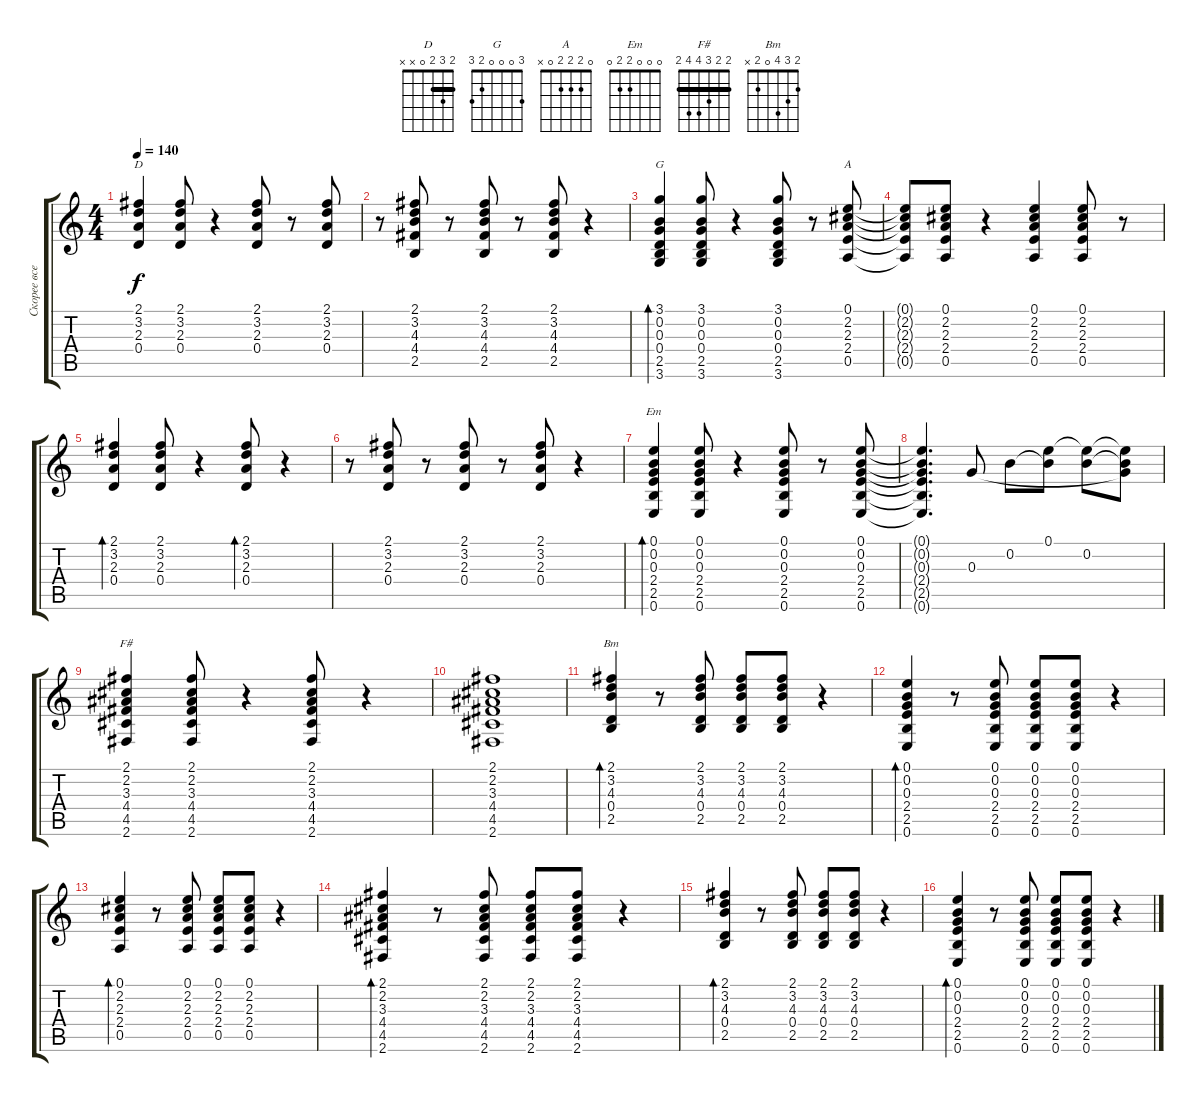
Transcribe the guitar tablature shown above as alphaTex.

\track ("Скорее всего Питеренко" "Скорее все") {instrument acousticguitarsteel}
\staff {score tabs}
\tuning (E4 B3 G3 D3 A2 E2) {hide}
\chord ("D" 2 3 2 0 x x) {barre 2}
\chord ("G" 3 0 0 0 2 3)
\chord ("A" 0 2 2 2 0 x)
\chord ("Em" 0 0 0 2 2 0)
\chord ("F#" 2 2 3 4 4 2) {barre 2}
\chord ("Bm" 2 3 4 0 2 x)
\ts (4 4)
\tempo 140
\clef g2
\ks c
(2.1 3.2 2.3 0.4).4{ch "D" dy f} (2.1 3.2 2.3 0.4).8 r.4 (2.1 3.2 2.3 0.4).8 r.8 (2.1 3.2 2.3 0.4).8 |
r.8 (2.1 3.2 4.3 4.4 2.5).8 r.8 (2.1 3.2 4.3 4.4 2.5).8 r.8 (2.1 3.2 4.3 4.4 2.5).8 r.4 |
(3.1 0.2 0.3 0.4 2.5 3.6).4{bd 120 ch "G"} (3.1 0.2 0.3 0.4 2.5 3.6).8 r.4 (3.1 0.2 0.3 0.4 2.5 3.6).8 r.8 (0.1 2.2 2.3 2.4 0.5).8{ch "A"} |
(0.1{t} 2.2{t} 2.3{t} 2.4{t} 0.5{t}).8 (0.1 2.2 2.3 2.4 0.5).8 r.4 (0.1 2.2 2.3 2.4 0.5).4 (0.1 2.2 2.3 2.4 0.5).8 r.8 |
(2.1 3.2 2.3 0.4).4{bd 120} (2.1 3.2 2.3 0.4).8 r.4 (2.1 3.2 2.3 0.4).8{bd 120} r.4 |
r.8 (2.1 3.2 2.3 0.4).8 r.8 (2.1 3.2 2.3 0.4).8 r.8 (2.1 3.2 2.3 0.4).8 r.4 |
(0.1 0.2 0.3 2.4 2.5 0.6).4{bd 120 ch "Em"} (0.1 0.2 0.3 2.4 2.5 0.6).8 r.4 (0.1 0.2 0.3 2.4 2.5 0.6).8 r.8 (0.1 0.2 0.3 2.4 2.5 0.6).8 |
(0.1{t} 0.2{t} 0.3{t} 2.4{t} 2.5{t} 0.6{t}).4{d} 0.3.8 0.2.8 (0.1 0.2{t}).8 (0.1{t} 0.2).8 (0.1{t} 0.2{t} 0.3{t}).8 |
(2.1 2.2 3.3 4.4 4.5 2.6).4{ch "F#"} (2.1 2.2 3.3 4.4 4.5 2.6).8 r.4 (2.1 2.2 3.3 4.4 4.5 2.6).8 r.4 |
(2.1 2.2 3.3 4.4 4.5 2.6).1 |
(2.1 3.2 4.3 0.4 2.5).4{bd 120 ch "Bm"} r.8 (2.1 3.2 4.3 0.4 2.5).8 (2.1 3.2 4.3 0.4 2.5).8 (2.1 3.2 4.3 0.4 2.5).8 r.4 |
(0.1 0.2 0.3 2.4 2.5 0.6).4{bd 120} r.8 (0.1 0.2 0.3 2.4 2.5 0.6).8 (0.1 0.2 0.3 2.4 2.5 0.6).8 (0.1 0.2 0.3 2.4 2.5 0.6).8 r.4 |
(0.1 2.2 2.3 2.4 0.5).4{bd 120} r.8 (0.1 2.2 2.3 2.4 0.5).8 (0.1 2.2 2.3 2.4 0.5).8 (0.1 2.2 2.3 2.4 0.5).8 r.4 |
(2.1 2.2 3.3 4.4 4.5 2.6).4{bd 120} r.8 (2.1 2.2 3.3 4.4 4.5 2.6).8 (2.1 2.2 3.3 4.4 4.5 2.6).8 (2.1 2.2 3.3 4.4 4.5 2.6).8 r.4 |
(2.1 3.2 4.3 0.4 2.5).4{bd 120} r.8 (2.1 3.2 4.3 0.4 2.5).8 (2.1 3.2 4.3 0.4 2.5).8 (2.1 3.2 4.3 0.4 2.5).8 r.4 |
(0.1 0.2 0.3 2.4 2.5 0.6).4{bd 120} r.8 (0.1 0.2 0.3 2.4 2.5 0.6).8 (0.1 0.2 0.3 2.4 2.5 0.6).8 (0.1 0.2 0.3 2.4 2.5 0.6).8 r.4
